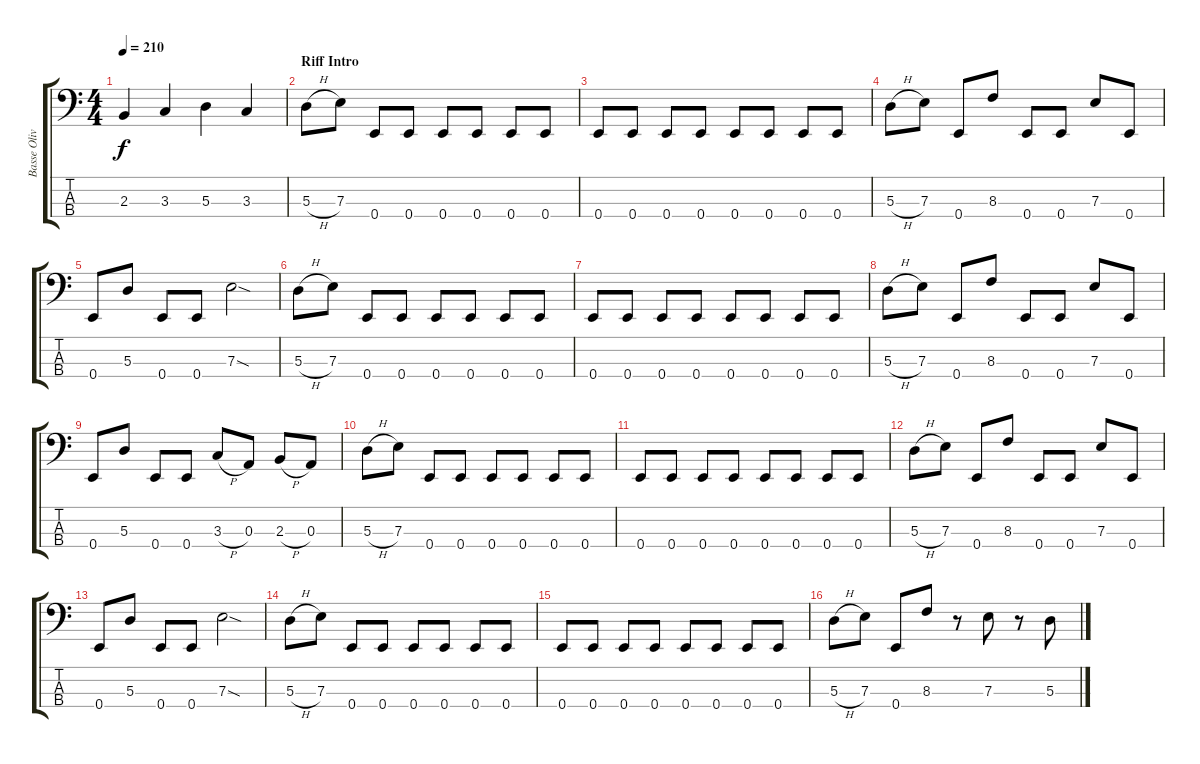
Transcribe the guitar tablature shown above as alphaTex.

\track ("Basse Oliv" "Basse Oliv") {instrument electricbassfinger}
\staff {score tabs}
\tuning (G2 D2 A1 E1) {hide}
\ts (4 4)
\tempo 210
\clef f4
\ks c
2.3{t}.4{dy f} 3.3.4 5.3.4 3.3.4 |
\section ("" "Riff Intro")
5.3{h}.8 7.3.8 0.4.8 0.4.8 0.4.8 0.4.8 0.4.8 0.4.8 |
0.4.8 0.4.8 0.4.8 0.4.8 0.4.8 0.4.8 0.4.8 0.4.8 |
5.3{h}.8 7.3.8 0.4.8 8.3.8 0.4.8 0.4.8 7.3.8 0.4.8 |
0.4.8 5.3.8 0.4.8 0.4.8 7.3{sod}.2 |
5.3{h}.8 7.3.8 0.4.8 0.4.8 0.4.8 0.4.8 0.4.8 0.4.8 |
0.4.8 0.4.8 0.4.8 0.4.8 0.4.8 0.4.8 0.4.8 0.4.8 |
5.3{h}.8 7.3.8 0.4.8 8.3.8 0.4.8 0.4.8 7.3.8 0.4.8 |
0.4.8 5.3.8 0.4.8 0.4.8 3.3{h}.8 0.3.8 2.3{h}.8 0.3.8 |
5.3{h}.8 7.3.8 0.4.8 0.4.8 0.4.8 0.4.8 0.4.8 0.4.8 |
0.4.8 0.4.8 0.4.8 0.4.8 0.4.8 0.4.8 0.4.8 0.4.8 |
5.3{h}.8 7.3.8 0.4.8 8.3.8 0.4.8 0.4.8 7.3.8 0.4.8 |
0.4.8 5.3.8 0.4.8 0.4.8 7.3{sod}.2 |
5.3{h}.8 7.3.8 0.4.8 0.4.8 0.4.8 0.4.8 0.4.8 0.4.8 |
0.4.8 0.4.8 0.4.8 0.4.8 0.4.8 0.4.8 0.4.8 0.4.8 |
5.3{h}.8 7.3.8 0.4.8 8.3.8 r.8 7.3.8 r.8 5.3.8
